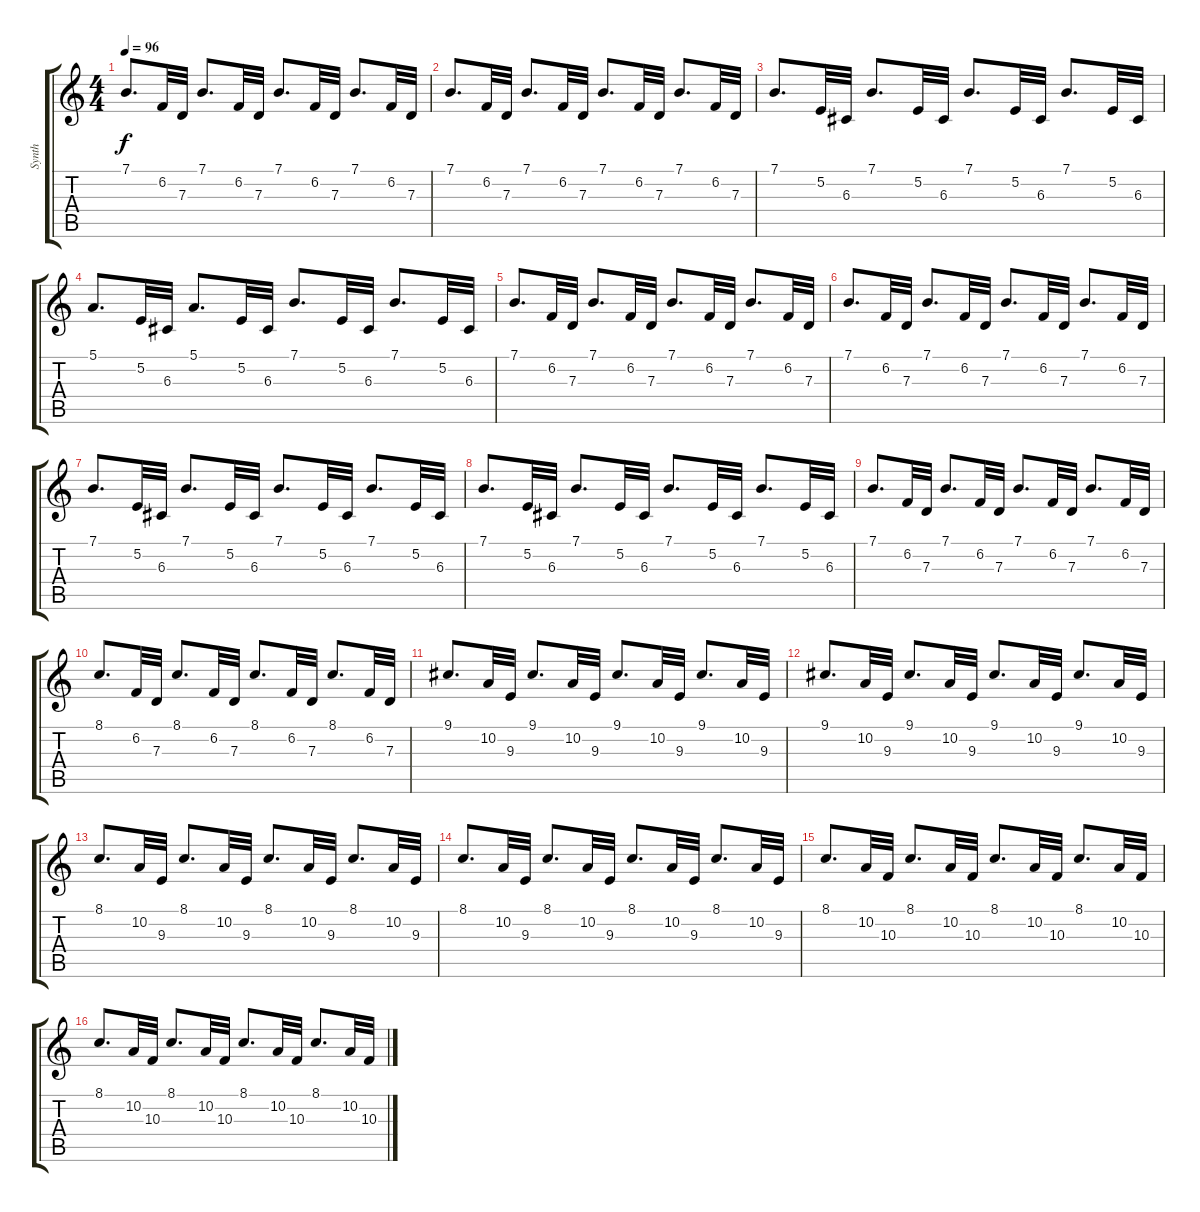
\track ("Synth" "Synth") {instrument fx1rain}
\staff {score tabs}
\tuning (E4 B3 G3 D3 A2 E2) {hide}
\ts (4 4)
\tempo 96
\clef g2
\ks c
7.1.8{d dy f} 6.2.32 7.3.32 7.1.8{d} 6.2.32 7.3.32 7.1.8{d} 6.2.32 7.3.32 7.1.8{d} 6.2.32 7.3.32 |
7.1.8{d} 6.2.32 7.3.32 7.1.8{d} 6.2.32 7.3.32 7.1.8{d} 6.2.32 7.3.32 7.1.8{d} 6.2.32 7.3.32 |
7.1.8{d} 5.2.32 6.3.32 7.1.8{d} 5.2.32 6.3.32 7.1.8{d} 5.2.32 6.3.32 7.1.8{d} 5.2.32 6.3.32 |
5.1.8{d} 5.2.32 6.3.32 5.1.8{d} 5.2.32 6.3.32 7.1.8{d} 5.2.32 6.3.32 7.1.8{d} 5.2.32 6.3.32 |
7.1.8{d} 6.2.32 7.3.32 7.1.8{d} 6.2.32 7.3.32 7.1.8{d} 6.2.32 7.3.32 7.1.8{d} 6.2.32 7.3.32 |
7.1.8{d} 6.2.32 7.3.32 7.1.8{d} 6.2.32 7.3.32 7.1.8{d} 6.2.32 7.3.32 7.1.8{d} 6.2.32 7.3.32 |
7.1.8{d} 5.2.32 6.3.32 7.1.8{d} 5.2.32 6.3.32 7.1.8{d} 5.2.32 6.3.32 7.1.8{d} 5.2.32 6.3.32 |
7.1.8{d} 5.2.32 6.3.32 7.1.8{d} 5.2.32 6.3.32 7.1.8{d} 5.2.32 6.3.32 7.1.8{d} 5.2.32 6.3.32 |
7.1.8{d} 6.2.32 7.3.32 7.1.8{d} 6.2.32 7.3.32 7.1.8{d} 6.2.32 7.3.32 7.1.8{d} 6.2.32 7.3.32 |
8.1.8{d} 6.2.32 7.3.32 8.1.8{d} 6.2.32 7.3.32 8.1.8{d} 6.2.32 7.3.32 8.1.8{d} 6.2.32 7.3.32 |
9.1.8{d} 10.2.32 9.3.32 9.1.8{d} 10.2.32 9.3.32 9.1.8{d} 10.2.32 9.3.32 9.1.8{d} 10.2.32 9.3.32 |
9.1.8{d} 10.2.32 9.3.32 9.1.8{d} 10.2.32 9.3.32 9.1.8{d} 10.2.32 9.3.32 9.1.8{d} 10.2.32 9.3.32 |
8.1.8{d} 10.2.32 9.3.32 8.1.8{d} 10.2.32 9.3.32 8.1.8{d} 10.2.32 9.3.32 8.1.8{d} 10.2.32 9.3.32 |
8.1.8{d} 10.2.32 9.3.32 8.1.8{d} 10.2.32 9.3.32 8.1.8{d} 10.2.32 9.3.32 8.1.8{d} 10.2.32 9.3.32 |
8.1.8{d} 10.2.32 10.3.32 8.1.8{d} 10.2.32 10.3.32 8.1.8{d} 10.2.32 10.3.32 8.1.8{d} 10.2.32 10.3.32 |
8.1.8{d} 10.2.32 10.3.32 8.1.8{d} 10.2.32 10.3.32 8.1.8{d} 10.2.32 10.3.32 8.1.8{d} 10.2.32 10.3.32
